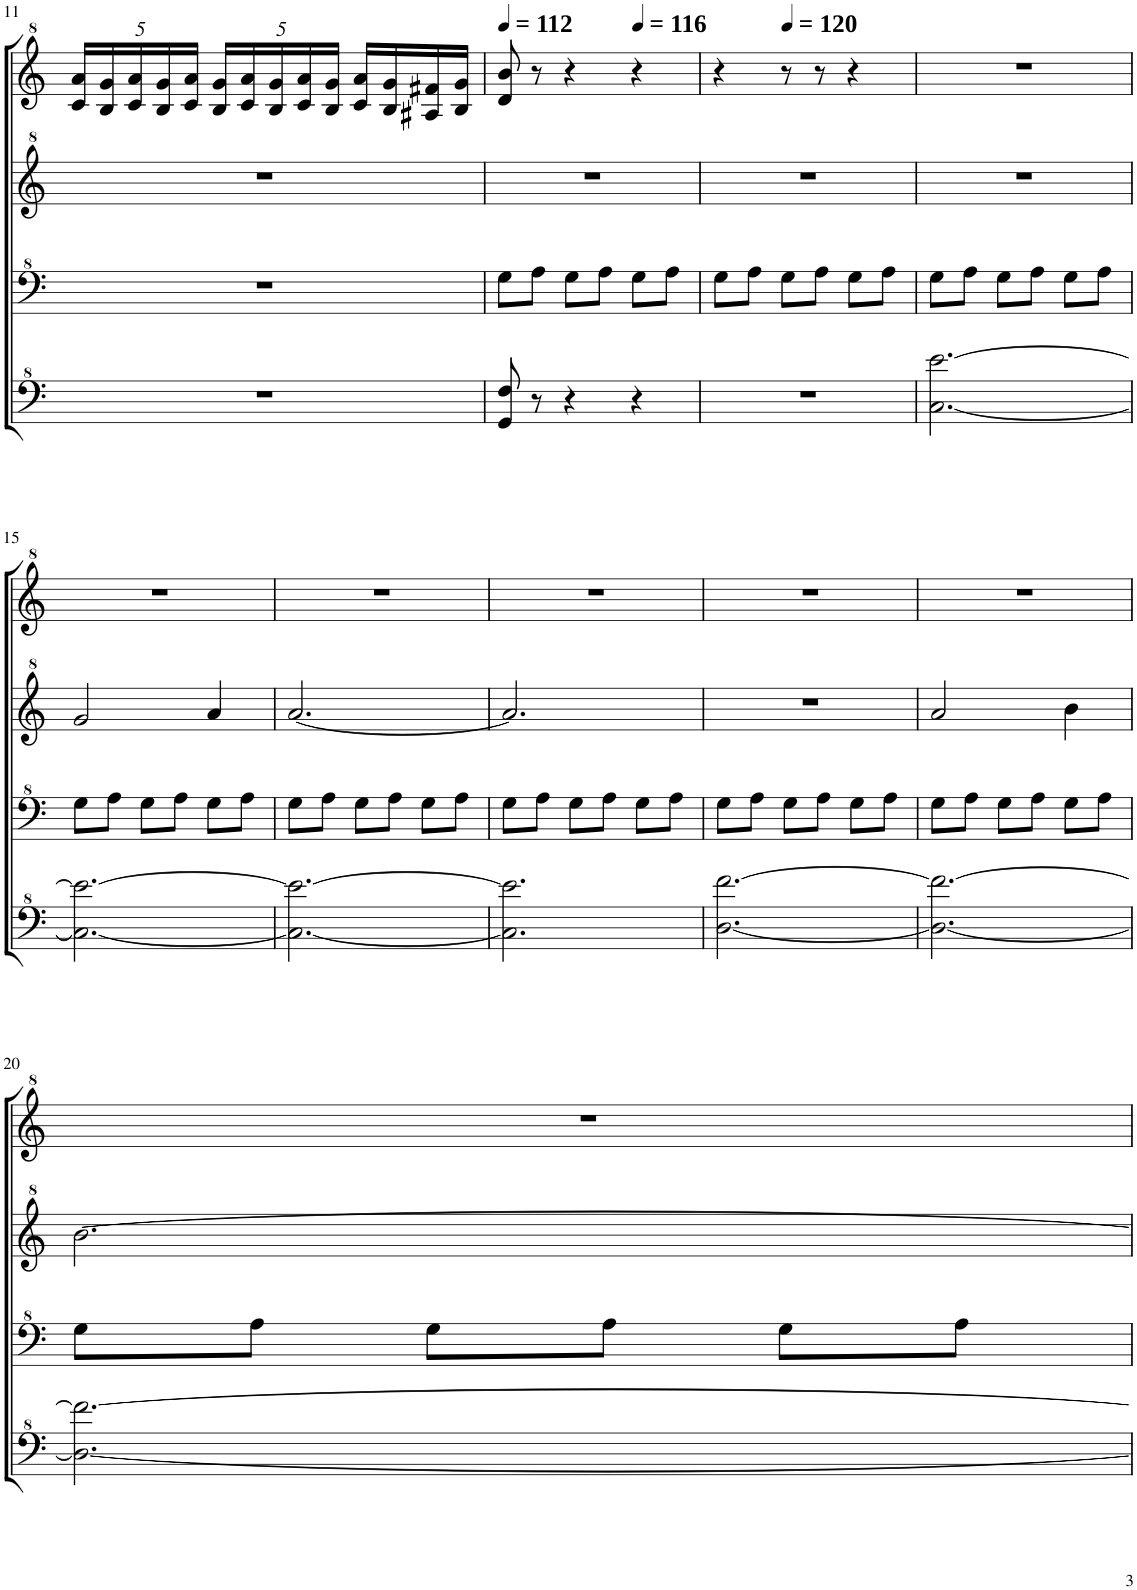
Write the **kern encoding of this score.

**kern	**kern	**kern	**kern
*part1	*part1	*part1	*part1
*staff4	*staff3	*staff2	*staff1
*I"Model III	*	*	*
!!LO:PB:g=z
*clefF^4	*clefF^4	*clefG^2	*clefG^2
*k[]	*k[]	*k[]	*k[]
*M3/4	*M3/4	*M3/4	*M3/4
*	*	*	*Xbrackettup
=11	=11	=11	=11
2.r	2.r	2.r	20cc/ 20aa/LL
.	.	.	20b/ 20gg/
.	.	.	20cc/ 20aa/
.	.	.	20b/ 20gg/
.	.	.	20cc/ 20aa/JJ
.	.	.	20b/ 20gg/LL
.	.	.	20cc/ 20aa/
.	.	.	20b/ 20gg/
.	.	.	20cc/ 20aa/
.	.	.	20b/ 20gg/JJ
.	.	.	16cc/ 16aa/LL
.	.	.	16b/ 16gg/
.	.	.	16a#X/ 16ff#X/
.	.	.	16b/ 16gg/JJ
=12	=12	=12	=12
*	*	*	*MM112
8G/ 8f/	8g\L	2.r	8dd/ 8bb/
8r	8a\J	.	8r
4r	8g\L	.	4r
.	8a\J	.	.
*	*	*	*MM116
4r	8g\L	.	4r
.	8a\J	.	.
=13	=13	=13	=13
2.r	8g\L	2.r	4r
.	8a\J	.	.
*	*	*	*MM120
.	8g\L	.	8r
.	8a\J	.	8r
.	8g\L	.	4r
.	8a\J	.	.
=14	=14	=14	=14
[2.c\ [2.ee\	8g\L	2.r	2.r
.	8a\J	.	.
.	8g\L	.	.
.	8a\J	.	.
.	8g\L	.	.
.	8a\J	.	.
!!LO:LB:g=z
=15	=15	=15	=15
2.c\_ 2.ee\_	8g\L	2gg/	2.r
.	8a\J	.	.
.	8g\L	.	.
.	8a\J	.	.
.	8g\L	4aa/	.
.	8a\J	.	.
=16	=16	=16	=16
2.c\_ 2.ee\_	8g\L	[2.aa/	2.r
.	8a\J	.	.
.	8g\L	.	.
.	8a\J	.	.
.	8g\L	.	.
.	8a\J	.	.
=17	=17	=17	=17
2.c\] 2.ee\]	8g\L	2.aa/]	2.r
.	8a\J	.	.
.	8g\L	.	.
.	8a\J	.	.
.	8g\L	.	.
.	8a\J	.	.
=18	=18	=18	=18
[2.d\ [2.ff\	8g\L	2.r	2.r
.	8a\J	.	.
.	8g\L	.	.
.	8a\J	.	.
.	8g\L	.	.
.	8a\J	.	.
=19	=19	=19	=19
2.d\_ 2.ff\_	8g\L	2aa/	2.r
.	8a\J	.	.
.	8g\L	.	.
.	8a\J	.	.
.	8g\L	4bb\	.
.	8a\J	.	.
!!LO:LB:g=z
=20	=20	=20	=20
2.d\_ 2.ff\_	8g\L	[2.bb\	2.r
.	8a\J	.	.
.	8g\L	.	.
.	8a\J	.	.
.	8g\L	.	.
.	8a\J	.	.
=	=	=	=
*-	*-	*-	*-
